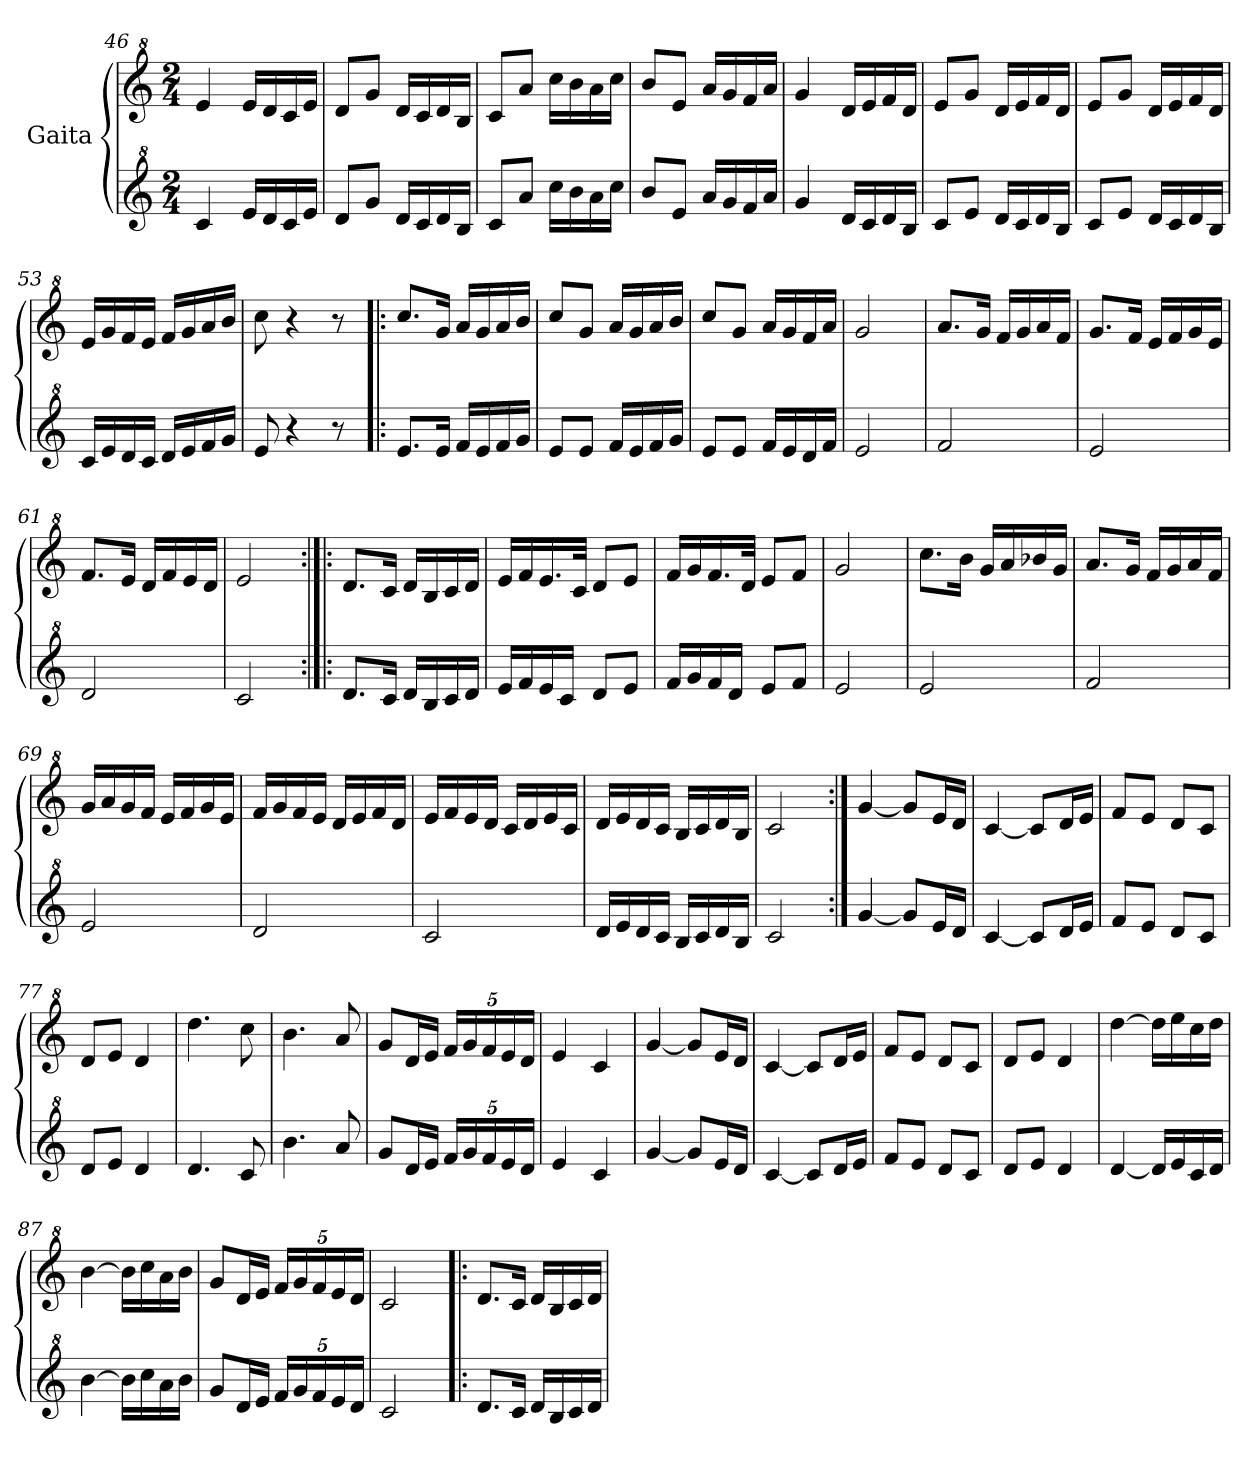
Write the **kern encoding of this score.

**kern	**kern
*part2	*part1
*staff2	*staff1
*I"Gaita	*I"Gaita
*clefG^2	*clefG^2
*k[]	*k[]
*M2/4	*M2/4
=46	=46
4cc/	4ee/
16ee/LL	16ee/LL
16dd/	16dd/
16cc/	16cc/
16ee/JJ	16ee/JJ
=47	=47
8dd/L	8dd/L
8gg/J	8gg/J
16dd/LL	16dd/LL
16cc/	16cc/
16dd/	16dd/
16b/JJ	16b/JJ
=48	=48
8cc/L	8cc/L
8aa/J	8aa/J
16ccc\LL	16ccc\LL
16bb\	16bb\
16aa\	16aa\
16ccc\JJ	16ccc\JJ
!!LO:PB:g=z
=49	=49
8bb/L	8bb/L
8ee/J	8ee/J
16aa/LL	16aa/LL
16gg/	16gg/
16ff/	16ff/
16aa/JJ	16aa/JJ
=50	=50
4gg/	4gg/
16dd/LL	16dd/LL
16cc/	16ee/
16dd/	16ff/
16b/JJ	16dd/JJ
=51	=51
8cc/L	8ee/L
8ee/J	8gg/J
16dd/LL	16dd/LL
16cc/	16ee/
16dd/	16ff/
16b/JJ	16dd/JJ
=52	=52
8cc/L	8ee/L
8ee/J	8gg/J
16dd/LL	16dd/LL
16cc/	16ee/
16dd/	16ff/
16b/JJ	16dd/JJ
=53	=53
16cc/LL	16ee/LL
16ee/	16gg/
16dd/	16ff/
16cc/JJ	16ee/JJ
16dd/LL	16ff/LL
16ee/	16gg/
16ff/	16aa/
16gg/JJ	16bb/JJ
=54	=54
8ee/	8ccc\
4r	4r
8r	8r
=55!|:	=55!|:
8.ee/L	8.ccc/L
16ee/Jk	16gg/Jk
16ff/LL	16aa/LL
16ee/	16gg/
16ff/	16aa/
16gg/JJ	16bb/JJ
!!LO:LB:g=z
=56	=56
8ee/L	8ccc/L
8ee/J	8gg/J
16ff/LL	16aa/LL
16ee/	16gg/
16ff/	16aa/
16gg/JJ	16bb/JJ
=57	=57
8ee/L	8ccc/L
8ee/J	8gg/J
16ff/LL	16aa/LL
16ee/	16gg/
16dd/	16ff/
16ff/JJ	16aa/JJ
=58	=58
2ee/	2gg/
=59	=59
2ff/	8.aa/L
.	16gg/Jk
.	16ff/LL
.	16gg/
.	16aa/
.	16ff/JJ
=60	=60
2ee/	8.gg/L
.	16ff/Jk
.	16ee/LL
.	16ff/
.	16gg/
.	16ee/JJ
=61	=61
2dd/	8.ff/L
.	16ee/Jk
.	16dd/LL
.	16ff/
.	16ee/
.	16dd/JJ
=62	=62
2cc/	2ee/
=63:|!|:	=63:|!|:
8.dd/L	8.dd/L
16cc/Jk	16cc/Jk
16dd/LL	16dd/LL
16b/	16b/
16cc/	16cc/
16dd/JJ	16dd/JJ
!!LO:LB:g=z
=64	=64
16ee/LL	16ee/LL
16ff/	16ff/
16ee/	16.ee/
16cc/JJ	.
.	32cc/JJk
8dd/L	8dd/L
8ee/J	8ee/J
=65	=65
16ff/LL	16ff/LL
16gg/	16gg/
16ff/	16.ff/
16dd/JJ	.
.	32dd/JJk
8ee/L	8ee/L
8ff/J	8ff/J
=66	=66
2ee/	2gg/
=67	=67
2ee/	8.ccc\L
.	16bb\Jk
.	16gg/LL
.	16aa/
.	16bb-X/
.	16gg/JJ
=68	=68
2ff/	8.aa/L
.	16gg/Jk
.	16ff/LL
.	16gg/
.	16aa/
.	16ff/JJ
=69	=69
2ee/	16gg/LL
.	16aa/
.	16gg/
.	16ff/JJ
.	16ee/LL
.	16ff/
.	16gg/
.	16ee/JJ
=70	=70
2dd/	16ff/LL
.	16gg/
.	16ff/
.	16ee/JJ
.	16dd/LL
.	16ee/
.	16ff/
.	16dd/JJ
!!LO:LB:g=z
=71	=71
2cc/	16ee/LL
.	16ff/
.	16ee/
.	16dd/JJ
.	16cc/LL
.	16dd/
.	16ee/
.	16cc/JJ
=72	=72
16dd/LL	16dd/LL
16ee/	16ee/
16dd/	16dd/
16cc/JJ	16cc/JJ
16b/LL	16b/LL
16cc/	16cc/
16dd/	16dd/
16b/JJ	16b/JJ
=73	=73
2cc/	2cc/
=74:|!	=74:|!
[4gg/	[4gg/
8gg/L]	8gg/L]
16ee/L	16ee/L
16dd/JJ	16dd/JJ
=75	=75
[4cc/	[4cc/
8cc/L]	8cc/L]
16dd/L	16dd/L
16ee/JJ	16ee/JJ
=76	=76
8ff/L	8ff/L
8ee/J	8ee/J
8dd/L	8dd/L
8cc/J	8cc/J
=77	=77
8dd/L	8dd/L
8ee/J	8ee/J
4dd/	4dd/
=78	=78
4.dd/	4.ddd\
8cc/	8ccc\
=79	=79
4.bb\	4.bb\
8aa/	8aa/
!!LO:LB:g=z
=80	=80
8gg/L	8gg/L
16dd/L	16dd/L
16ee/JJ	16ee/JJ
*Xbrackettup	*Xbrackettup
20ff/LL	20ff/LL
20gg/	20gg/
20ff/	20ff/
20ee/	20ee/
20dd/JJ	20dd/JJ
=81	=81
4ee/	4ee/
4cc/	4cc/
=82	=82
[4gg/	[4gg/
8gg/L]	8gg/L]
16ee/L	16ee/L
16dd/JJ	16dd/JJ
=83	=83
[4cc/	[4cc/
8cc/L]	8cc/L]
16dd/L	16dd/L
16ee/JJ	16ee/JJ
=84	=84
8ff/L	8ff/L
8ee/J	8ee/J
8dd/L	8dd/L
8cc/J	8cc/J
=85	=85
8dd/L	8dd/L
8ee/J	8ee/J
4dd/	4dd/
=86	=86
[4dd/	[4ddd\
16dd/LL]	16ddd\LL]
16ee/	16eee\
16cc/	16ccc\
16dd/JJ	16ddd\JJ
=87	=87
[4bb\	[4bb\
16bb\LL]	16bb\LL]
16ccc\	16ccc\
16aa\	16aa\
16bb\JJ	16bb\JJ
=88	=88
8gg/L	8gg/L
16dd/L	16dd/L
16ee/JJ	16ee/JJ
20ff/LL	20ff/LL
20gg/	20gg/
20ff/	20ff/
20ee/	20ee/
20dd/JJ	20dd/JJ
!!LO:LB:g=z
=89	=89
2cc/	2cc/
=90!|:	=90!|:
8.dd/L	8.dd/L
16cc/Jk	16cc/Jk
16dd/LL	16dd/LL
16b/	16b/
16cc/	16cc/
16dd/JJ	16dd/JJ
=	=
*-	*-
